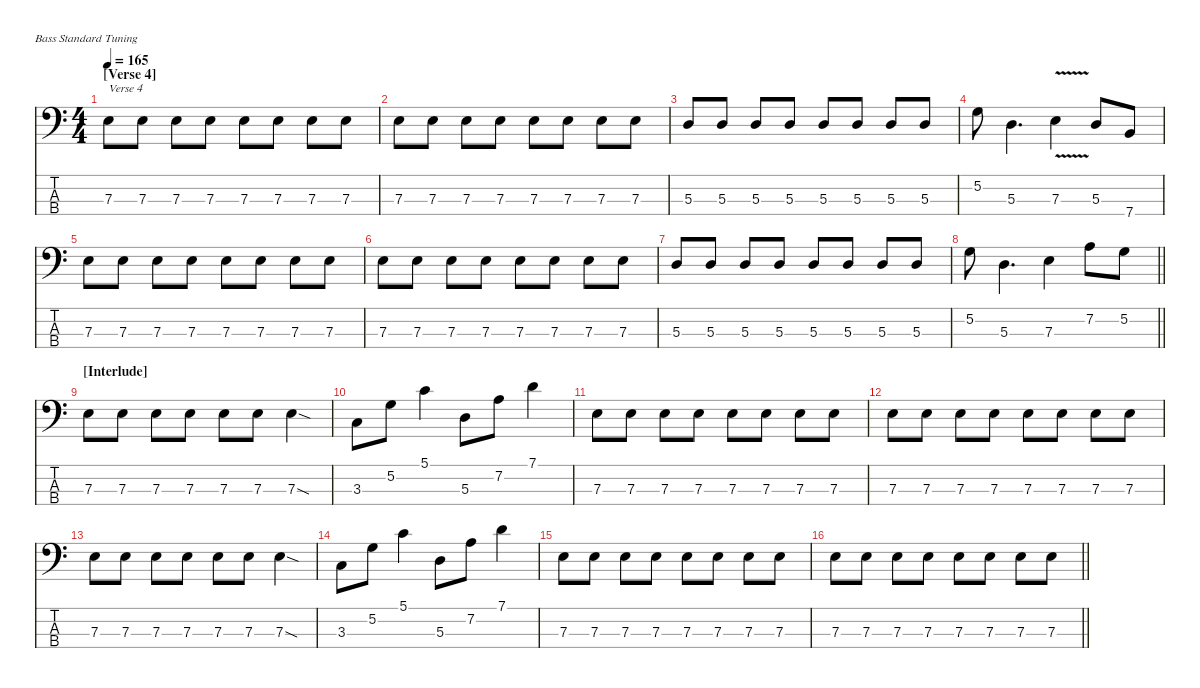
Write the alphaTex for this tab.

\defaultSystemsLayout 4
\hideDynamics
\bracketExtendMode nobrackets
\singleTrackTrackNamePolicy hidden
\multiTrackTrackNamePolicy hidden
\firstSystemTrackNameMode fullname
\firstSystemTrackNameOrientation horizontal
\otherSystemsTrackNameOrientation horizontal
\track ("bass" "el.bs.") {instrument electricbassfinger}
\staff {score tabs}
\tuning (G2 D2 A1 E1)
\ts (4 4)
\section ("" "[Verse 4]")
\tempo 165
\clef f4
\ks c
7.3.8{txt "Verse 4" dy f beam Down} 7.3.8{beam Down} 7.3.8{beam Down} 7.3.8{beam Down} 7.3.8{beam Down} 7.3.8{beam Down} 7.3.8{beam Down} 7.3.8{beam Down} |
7.3.8{beam Down} 7.3.8{beam Down} 7.3.8{beam Down} 7.3.8{beam Down} 7.3.8{beam Down} 7.3.8{beam Down} 7.3.8{beam Down} 7.3.8{beam Down} |
5.3.8{beam Up} 5.3.8{beam Up} 5.3.8{beam Up} 5.3.8{beam Up} 5.3.8{beam Up} 5.3.8{beam Up} 5.3.8{beam Up} 5.3.8{beam Up} |
5.2.8{beam Down} 5.3.4{d beam Down} 7.3{v}.4{beam Down} 5.3.8{beam Up} 7.4.8{beam Up} |
7.3.8{beam Down} 7.3.8{beam Down} 7.3.8{beam Down} 7.3.8{beam Down} 7.3.8{beam Down} 7.3.8{beam Down} 7.3.8{beam Down} 7.3.8{beam Down} |
7.3.8{beam Down} 7.3.8{beam Down} 7.3.8{beam Down} 7.3.8{beam Down} 7.3.8{beam Down} 7.3.8{beam Down} 7.3.8{beam Down} 7.3.8{beam Down} |
5.3.8{beam Up} 5.3.8{beam Up} 5.3.8{beam Up} 5.3.8{beam Up} 5.3.8{beam Up} 5.3.8{beam Up} 5.3.8{beam Up} 5.3.8{beam Up} |
\barLineRight lightlight
5.2.8{beam Down} 5.3.4{d beam Down} 7.3.4{beam Down} 7.2.8{beam Down} 5.2.8{beam Down} |
\section ("" "[Interlude]")
7.3.8{beam Down} 7.3.8{beam Down} 7.3.8{beam Down} 7.3.8{beam Down} 7.3.8{beam Down} 7.3.8{beam Down} 7.3{sod}.4{beam Down} |
3.3.8{beam Down} 5.2.8{beam Down} 5.1.4{beam Down} 5.3.8{beam Down} 7.2.8{beam Down} 7.1.4{beam Down} |
7.3.8{beam Down} 7.3.8{beam Down} 7.3.8{beam Down} 7.3.8{beam Down} 7.3.8{beam Down} 7.3.8{beam Down} 7.3.8{beam Down} 7.3.8{beam Down} |
7.3.8{beam Down} 7.3.8{beam Down} 7.3.8{beam Down} 7.3.8{beam Down} 7.3.8{beam Down} 7.3.8{beam Down} 7.3.8{beam Down} 7.3.8{beam Down} |
7.3.8{beam Down} 7.3.8{beam Down} 7.3.8{beam Down} 7.3.8{beam Down} 7.3.8{beam Down} 7.3.8{beam Down} 7.3{sod}.4{beam Down} |
3.3.8{beam Down} 5.2.8{beam Down} 5.1.4{beam Down} 5.3.8{beam Down} 7.2.8{beam Down} 7.1.4{beam Down} |
7.3.8{beam Down} 7.3.8{beam Down} 7.3.8{beam Down} 7.3.8{beam Down} 7.3.8{beam Down} 7.3.8{beam Down} 7.3.8{beam Down} 7.3.8{beam Down} |
\barLineRight lightlight
7.3.8{beam Down} 7.3.8{beam Down} 7.3.8{beam Down} 7.3.8{beam Down} 7.3.8{beam Down} 7.3.8{beam Down} 7.3.8{beam Down} 7.3.8{beam Down}
